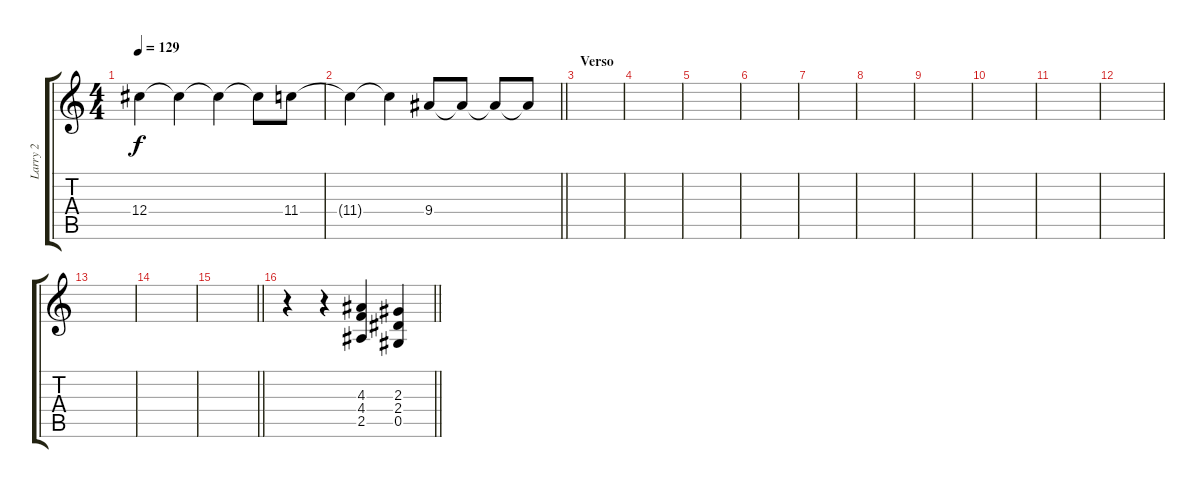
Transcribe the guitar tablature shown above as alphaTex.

\track ("Larry 2" "Larry 2") {instrument overdrivenguitar}
\staff {score tabs}
\tuning (Eb4 Bb3 Gb3 Db3 Ab2 Eb2) {hide}
\ts (4 4)
\tempo 129
\clef g2
\ks c
12.4.4{dy f} 12.4{t}.4 12.4{t}.4 12.4{t}.8 11.4.8 |
\barLineRight lightlight
11.4{t}.4 11.4{t}.4 9.4.8 9.4{t}.8 9.4{t}.8 9.4{t}.8 |
\section ("" "Verso")
|
|
|
|
|
|
|
|
|
|
|
|
\barLineRight lightlight
|
\section ("" "")
\barLineRight lightlight
r.4 r.4 (4.3 4.4 2.5).4 (2.3 2.4 0.5).4
